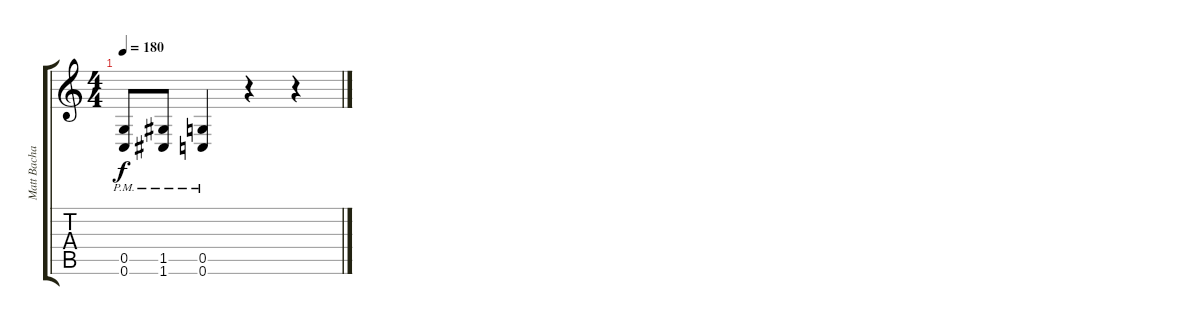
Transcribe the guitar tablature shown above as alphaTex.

\track ("Matt Bachand" "Matt Bacha") {instrument distortionguitar}
\staff {score tabs}
\tuning (D4 A3 F3 C3 G2 C2) {hide}
\ts (4 4)
\tempo 180
\clef g2
\ks c
(0.5{pm} 0.6{pm}).8{dy f} (1.5{pm} 1.6{pm}).8 (0.5{pm} 0.6{pm}).4 r.4 r.4
